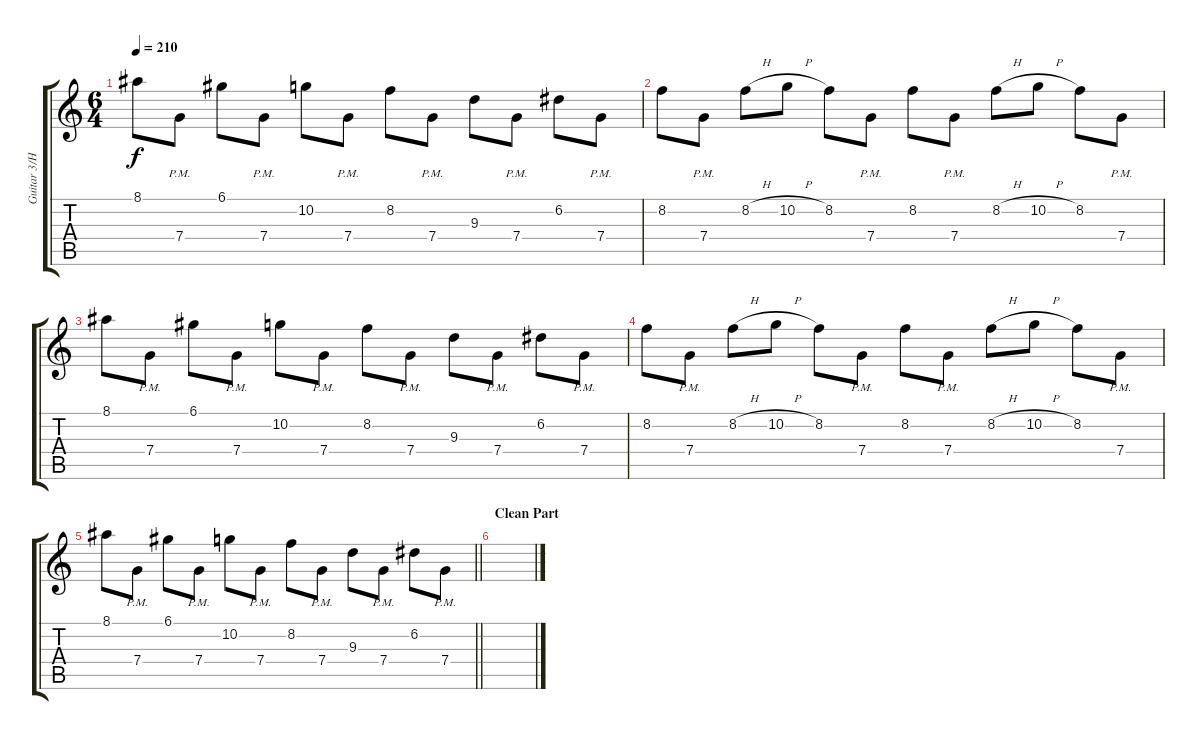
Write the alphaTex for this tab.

\track ("Guitar 3/Harmony" "Guitar 3/H") {instrument distortionguitar}
\staff {score tabs}
\tuning (D4 A3 F3 C3 G2 C2) {hide}
\ts (6 4)
\tempo 210
\clef g2
\ks c
8.1.8{dy f} 7.4{pm}.8 6.1.8 7.4{pm}.8 10.2.8 7.4{pm}.8 8.2.8 7.4{pm}.8 9.3.8 7.4{pm}.8 6.2.8 7.4{pm}.8 |
8.2.8 7.4{pm}.8 8.2{h}.8 10.2{h}.8 8.2.8 7.4{pm}.8 8.2.8 7.4{pm}.8 8.2{h}.8 10.2{h}.8 8.2.8 7.4{pm}.8 |
8.1.8 7.4{pm}.8 6.1.8 7.4{pm}.8 10.2.8 7.4{pm}.8 8.2.8 7.4{pm}.8 9.3.8 7.4{pm}.8 6.2.8 7.4{pm}.8 |
8.2.8 7.4{pm}.8 8.2{h}.8 10.2{h}.8 8.2.8 7.4{pm}.8 8.2.8 7.4{pm}.8 8.2{h}.8 10.2{h}.8 8.2.8 7.4{pm}.8 |
\barLineRight lightlight
8.1.8 7.4{pm}.8 6.1.8 7.4{pm}.8 10.2.8 7.4{pm}.8 8.2.8 7.4{pm}.8 9.3.8 7.4{pm}.8 6.2.8 7.4{pm}.8 |
\section ("" "Clean Part")
